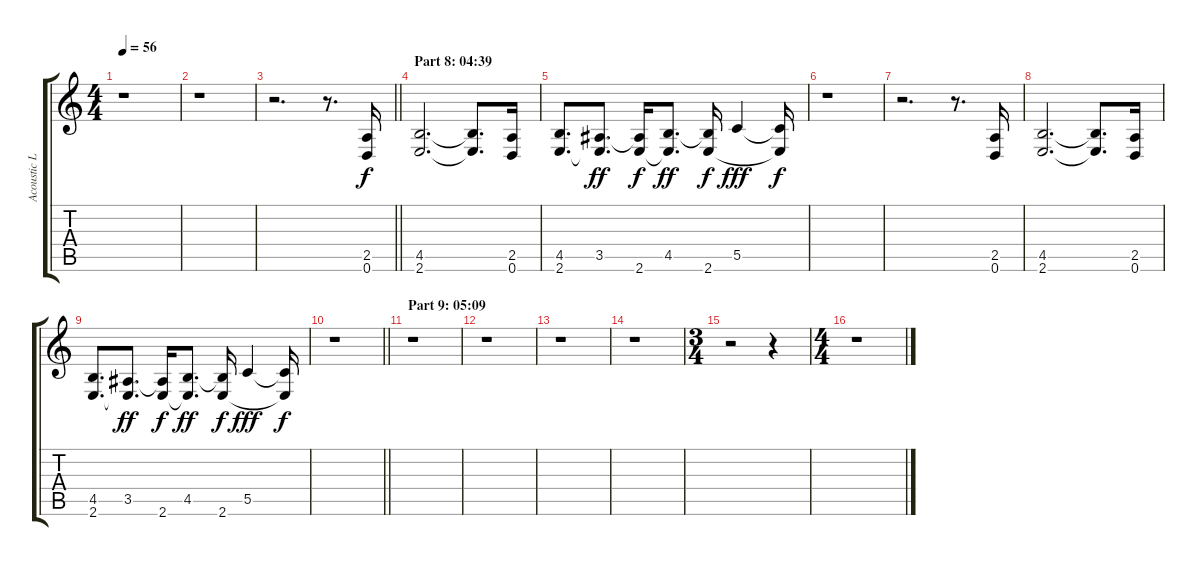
\track ("Acoustic Layering" "Acoustic L") {instrument acousticguitarsteel}
\staff {score tabs}
\tuning (D4 A3 F3 C3 G2 D2) {hide}
\ts (4 4)
\tempo 56
\clef g2
\ks c
r.1{dy f} |
r.1 |
\barLineRight lightlight
r.2{d} r.8{d} (2.5 0.6).16 |
\section ("" "Part 8: 04:39")
(4.5 2.6).2{d} (4.5{t} 2.6{t}).8{d} (2.5 0.6).16 |
(4.5 2.6).8{d} (3.5 2.6{t}).8{d dy ff} (3.5{t} 2.6).16{dy f} (4.5 2.6{t}).8{d dy ff} (4.5{t} 2.6).16{dy f} 5.5.4{dy fff} (5.5{t} 2.6{t}).16{dy f} |
r.1 |
r.2{d} r.8{d} (2.5 0.6).16 |
(4.5 2.6).2{d} (4.5{t} 2.6{t}).8{d} (2.5 0.6).16 |
(4.5 2.6).8{d} (3.5 2.6{t}).8{d dy ff} (3.5{t} 2.6).16{dy f} (4.5 2.6{t}).8{d dy ff} (4.5{t} 2.6).16{dy f} 5.5.4{dy fff} (5.5{t} 2.6{t}).16{dy f} |
\barLineRight lightlight
r.1 |
\section ("" "Part 9: 05:09")
r.1 |
r.1 |
r.1 |
r.1 |
\ts (3 4)
r.2 r.4 |
\ts (4 4)
r.1
